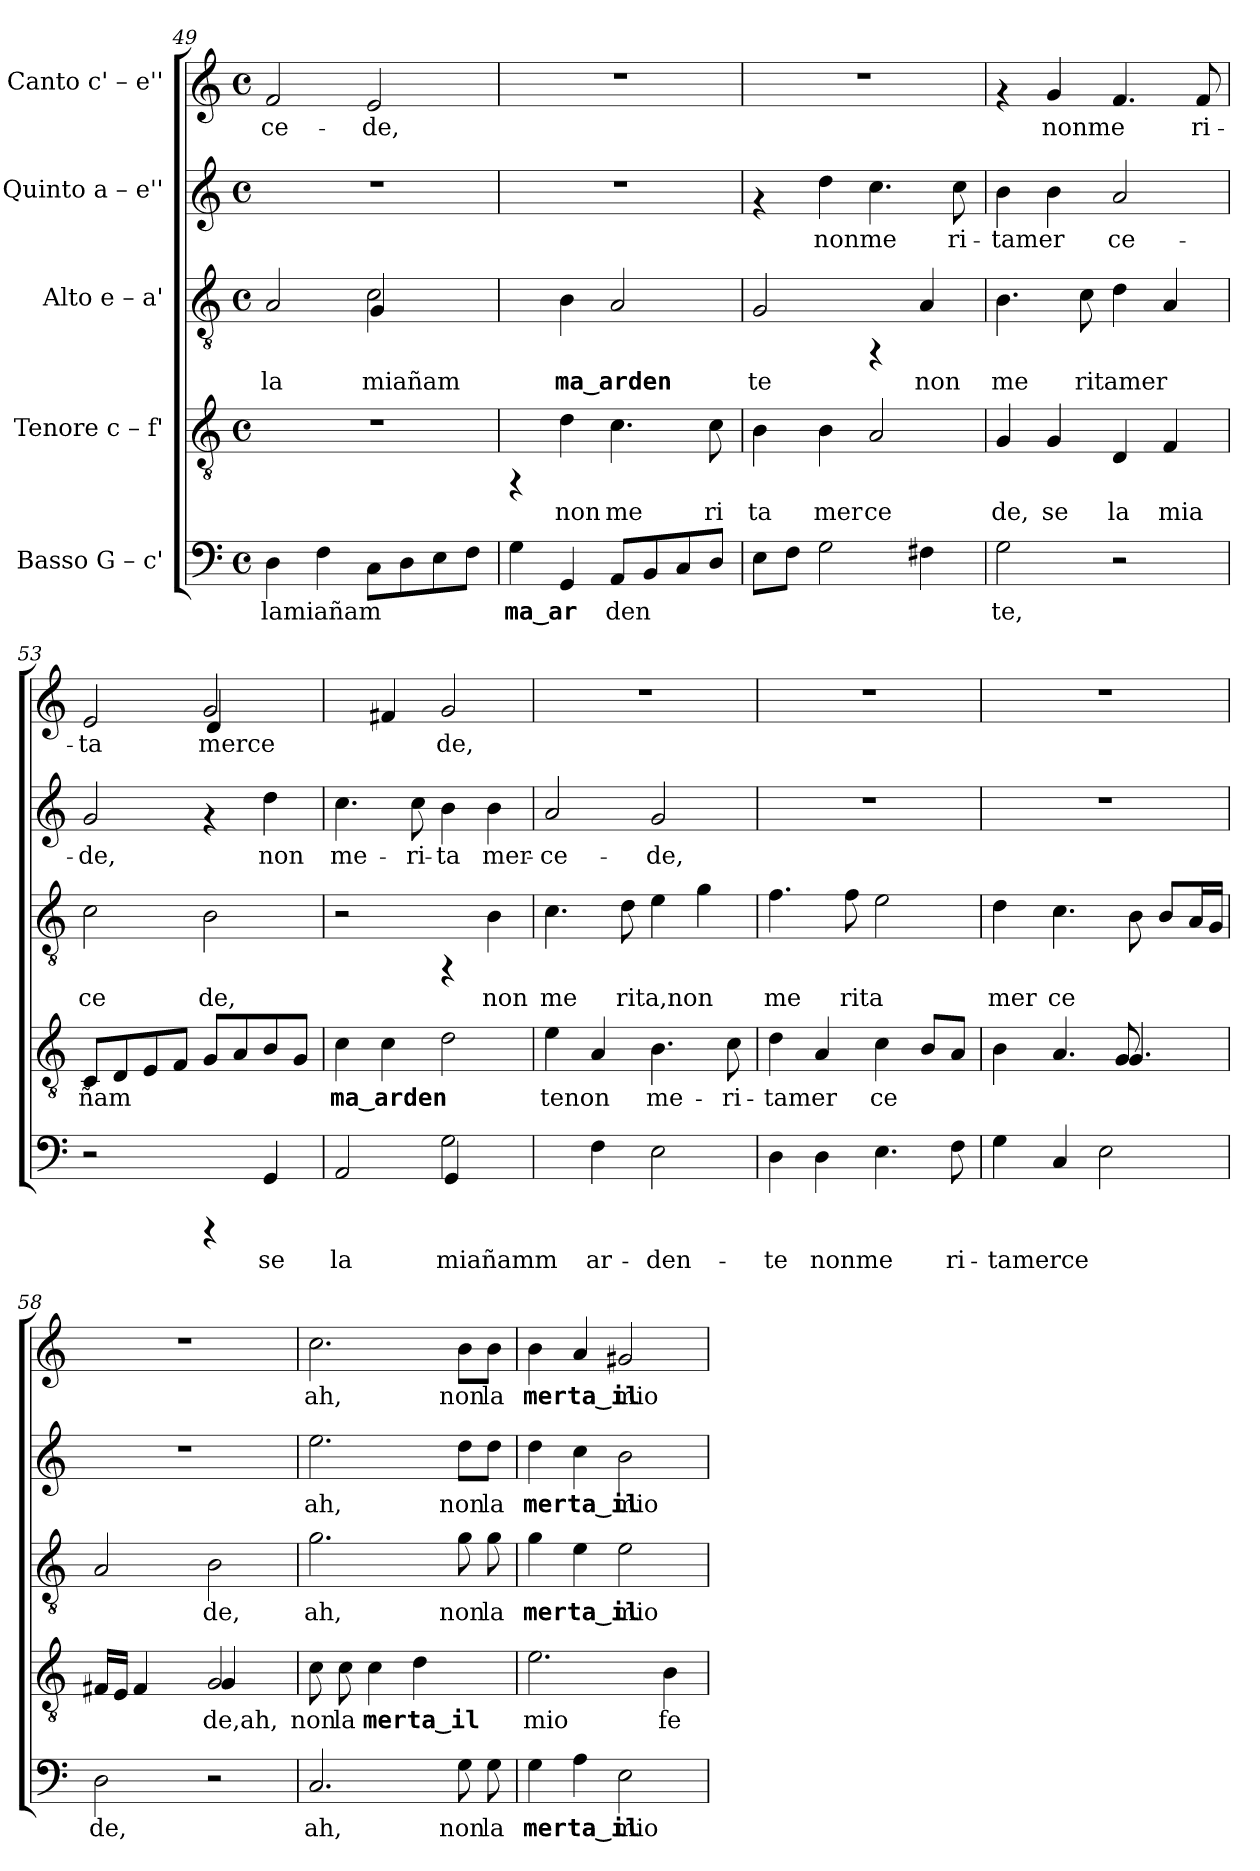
**kern	**text	**kern	**text	**kern	**text	**kern	**text	**kern	**text
*part5	*part5	*part4	*part4	*part3	*part3	*part2	*part2	*part1	*part1
*staff5	*staff5	*staff4	*staff4	*staff3	*staff3	*staff2	*staff2	*staff1	*staff1
*I"Basso  G – c'	*	*I"Tenore  c – f'	*	*I"Alto  e – a'	*	*I"Quinto  a – e''	*	*I"Canto  c' – e''	*
*clefF4	*	*clefGv2	*	*clefGv2	*	*clefG2	*	*clefG2	*
*k[]	*	*k[]	*	*k[]	*	*k[]	*	*k[]	*
*C:	*	*C:	*	*C:	*	*C:	*	*C:	*
*M4/4	*	*M4/4	*	*M4/4	*	*M4/4	*	*M4/4	*
*met(c)	*	*met(c)	*	*met(c)	*	*met(c)	*	*met(c)	*
=49	=49	=49	=49	=49	=49	=49	=49	=49	=49
!	!LO:LY:b:rj	!	!	!	!LO:LY:b:rj	!	!	!	!LO:LY:b:rj
*	*	*	*	*^	*	*	*	*	*
4D\	lamiañam	1r	.	2A/	2ryy	la	1r	.	2f/	-ce-
!	!LO:LY:b:rj	!	!	!	!	!	!	!	!	!
4F\	.	.	.	.	.	.	.	.	.	.
!	!LO:LY:b:rj	!	!	!	!	!LO:LY:b:rj	!	!	!	!LO:LY:b:rj
8C\L	.	.	.	2c\	4G/	miañam	.	.	2e/	-de,
!	!LO:LY:b:rj	!	!	!	!	!	!	!	!	!
8D\	.	.	.	.	.	.	.	.	.	.
!	!LO:LY:b:rj	!	!	!	!	!	!	!	!	!
8E\	.	.	.	.	4ryy	.	.	.	.	.
!	!LO:LY:b:rj	!	!	!	!	!	!	!	!	!
8F\J	.	.	.	.	.	.	.	.	.	.
*	*	*	*	*v	*v	*	*	*	*	*
=50	=50	=50	=50	=50	=50	=50	=50	=50	=50
!	!LO:LY:b:rj	!	!	!	!	!	!	!	!
4G\	ma‿ar	4rFF	.	4ryy	.	1r	.	1r	.
!	!LO:LY:b:rj	!	!LO:LY:b:rj	!	!LO:LY:b:rj	!	!	!	!
4GG/	.	4d\	non	4B\	ma‿arden	.	.	.	.
!	!LO:LY:b:rj	!	!LO:LY:b:rj	!	!LO:LY:b:rj	!	!	!	!
8AA/L	den	4.c\	me	2A/	.	.	.	.	.
!	!LO:LY:b:rj	!	!	!	!	!	!	!	!
8BB/	.	.	.	.	.	.	.	.	.
!	!LO:LY:b:rj	!	!	!	!	!	!	!	!
8C/	.	.	.	.	.	.	.	.	.
!	!LO:LY:b:rj	!	!LO:LY:b:rj	!	!	!	!	!	!
8D/J	.	8c\	ri	.	.	.	.	.	.
=51	=51	=51	=51	=51	=51	=51	=51	=51	=51
!	!LO:LY:b:rj	!	!LO:LY:b:rj	!	!LO:LY:b:rj	!	!	!	!
8E\L	.	4B\	ta	2G/	te	4rf	.	1r	.
!	!LO:LY:b:rj	!	!	!	!	!	!	!	!
8F\J	.	.	.	.	.	.	.	.	.
!	!LO:LY:b:rj	!	!LO:LY:b:rj	!	!	!	!LO:LY:b:rj	!	!
2G\	.	4B\	mer	.	.	4dd\	nonme-	.	.
!	!	!	!LO:LY:b:rj	!	!	!	!LO:LY:b:rj	!	!
.	.	2A/	ce	4rFF	.	4.cc\	--	.	.
!	!LO:LY:b:rj	!	!	!	!LO:LY:b:rj	!	!	!	!
4F#X\	.	.	.	4A/	non	.	.	.	.
!	!	!	!	!	!	!	!LO:LY:b:rj	!	!
.	.	.	.	.	.	8cc\	-ri-	.	.
=52	=52	=52	=52	=52	=52	=52	=52	=52	=52
!	!LO:LY:b:rj	!	!LO:LY:b:rj	!	!LO:LY:b:rj	!	!LO:LY:b:rj	!	!
2G\	te,	4G/	de,	4.B\	me	4b\	-tamer-	4rf	.
!	!	!	!LO:LY:b:rj	!	!	!	!LO:LY:b:rj	!	!LO:LY:b:rj
.	.	4G/	se	.	.	4b\	--	4g/	nonme-
!	!	!	!	!	!LO:LY:b:rj	!	!	!	!
.	.	.	.	8c\	ritamer	.	.	.	.
!	!	!	!LO:LY:b:rj	!	!LO:LY:b:rj	!	!LO:LY:b:rj	!	!LO:LY:b:rj
2r	.	4D/	la	4d\	.	2a/	-ce-	4.f/	--
!	!	!	!LO:LY:b:rj	!	!LO:LY:b:rj	!	!	!	!
.	.	4F/	mia	4A/	.	.	.	.	.
!	!	!	!	!	!	!	!	!	!LO:LY:b:rj
.	.	.	.	.	.	.	.	8f/	-ri-
!!LO:LB:g=z
=53	=53	=53	=53	=53	=53	=53	=53	=53	=53
!	!	!	!LO:LY:b:rj	!	!LO:LY:b:rj	!	!LO:LY:b:rj	!	!LO:LY:b:rj
*	*	*	*	*	*	*	*	*^	*
2r	.	8C/L	ñam-	2c\	ce	2g/	-de,	2e/	2ryy	-ta
!	!	!	!LO:LY:b:rj	!	!	!	!	!	!	!
.	.	8D/	--	.	.	.	.	.	.	.
!	!	!	!LO:LY:b:rj	!	!	!	!	!	!	!
.	.	8E/	--	.	.	.	.	.	.	.
!	!	!	!LO:LY:b:rj	!	!	!	!	!	!	!
.	.	8F/J	--	.	.	.	.	.	.	.
!	!	!	!LO:LY:b:rj	!	!LO:LY:b:rj	!	!	!	!	!LO:LY:b:rj
4rCCC	.	8G/L	--	2B\	de,	4rf	.	2g/	4d/	merce
!	!	!	!LO:LY:b:rj	!	!	!	!	!	!	!
.	.	8A/	--	.	.	.	.	.	.	.
!	!LO:LY:b:rj	!	!LO:LY:b:rj	!	!	!	!LO:LY:b:rj	!	!	!
4GG/	se	8B/	--	.	.	4dd\	non	.	4ryy	.
!	!	!	!LO:LY:b:rj	!	!	!	!	!	!	!
.	.	8G/J	--	.	.	.	.	.	.	.
*	*	*	*	*	*	*	*	*v	*v	*
=54	=54	=54	=54	=54	=54	=54	=54	=54	=54
!	!LO:LY:b:rj	!	!LO:LY:b:rj	!	!	!	!LO:LY:b:rj	!	!
*^	*	*	*	*	*	*	*	*	*
2AA/	2ryy	la	4c\	-ma‿arden-	2r	.	4.cc\	me-	4ryy	.
!	!	!	!	!LO:LY:b:rj	!	!	!	!	!	!LO:LY:b:rj
.	.	.	4c\	--	.	.	.	.	4f#X/	.
!	!	!	!	!	!	!	!	!LO:LY:b:rj	!	!
.	.	.	.	.	.	.	8cc\	-ri-	.	.
!	!	!LO:LY:b:rj	!	!LO:LY:b:rj	!	!	!	!LO:LY:b:rj	!	!LO:LY:b:rj
2G\	4GG/	miañamm	2d\	--	4rFF	.	4b\	-ta	2g/	de,
!	!	!	!	!	!	!LO:LY:b:rj	!	!LO:LY:b:rj	!	!
.	4ryy	.	.	.	4B\	non	4b\	mer-	.	.
=55	=55	=55	=55	=55	=55	=55	=55	=55	=55	=55
!	!	!	!	!LO:LY:b:rj	!	!LO:LY:b:rj	!	!LO:LY:b:rj	!	!
*v	*v	*	*	*	*	*	*	*	*	*
4ryy	.	4e\	-tenon	4.c\	me	2a/	-ce-	1r	.
!	!LO:LY:b:rj	!	!LO:LY:b:rj	!	!	!	!	!	!
4F\	ar-	4A/	.	.	.	.	.	.	.
!	!	!	!	!	!LO:LY:b:rj	!	!	!	!
.	.	.	.	8d\	rita,non	.	.	.	.
!	!LO:LY:b:rj	!	!LO:LY:b:rj	!	!LO:LY:b:rj	!	!LO:LY:b:rj	!	!
2E\	-den-	4.B\	me-	4e\	.	2g/	-de,	.	.
!	!	!	!	!	!LO:LY:b:rj	!	!	!	!
.	.	.	.	4g\	.	.	.	.	.
!	!	!	!LO:LY:b:rj	!	!	!	!	!	!
.	.	8c\	-ri-	.	.	.	.	.	.
=56	=56	=56	=56	=56	=56	=56	=56	=56	=56
!	!LO:LY:b:rj	!	!LO:LY:b:rj	!	!LO:LY:b:rj	!	!	!	!
4D\	-te	4d\	-tamer-	4.f\	me	1r	.	1r	.
!	!LO:LY:b:rj	!	!LO:LY:b:rj	!	!	!	!	!	!
4D\	nonme-	4A/	--	.	.	.	.	.	.
!	!	!	!	!	!LO:LY:b:rj	!	!	!	!
.	.	.	.	8f\	rita	.	.	.	.
!	!LO:LY:b:rj	!	!LO:LY:b:rj	!	!LO:LY:b:rj	!	!	!	!
4.E\	--	4c\	-ce-	2e\	.	.	.	.	.
!	!	!	!LO:LY:b:rj	!	!	!	!	!	!
.	.	8B/L	--	.	.	.	.	.	.
!	!LO:LY:b:rj	!	!LO:LY:b:rj	!	!	!	!	!	!
8F\	-ri-	8A/J	--	.	.	.	.	.	.
=57	=57	=57	=57	=57	=57	=57	=57	=57	=57
!	!LO:LY:b:rj	!	!LO:LY:b:rj	!	!LO:LY:b:rj	!	!	!	!
*	*	*^	*	*	*	*	*	*	*
4G\	-tamerce-	4B\	8ryy	--	4d\	mer	1r	.	1r	.
!	!LO:LY:b:rj	!	!	!LO:LY:b:rj	!	!LO:LY:b:rj	!	!	!	!
*	*	*v	*v	*	*	*	*	*	*	*
4C/	--	4.A/	--	4.c\	ce	.	.	.	.
!	!LO:LY:b:rj	!	!	!	!	!	!	!	!
2E\	--	.	.	.	.	.	.	.	.
*	*	*^	*	*	*	*	*	*	*
!	!	!	!	!LO:LY:b:rj	!	!LO:LY:b:rj	!	!	!	!
.	.	4.G/	8G/	--	8B\	.	.	.	.	.
!	!	!	!	!	!	!LO:LY:b:rj	!	!	!	!
.	.	.	4ryy	.	8B/L	.	.	.	.	.
!	!	!	!	!	!	!LO:LY:b:rj	!	!	!	!
.	.	.	.	.	16A/	.	.	.	.	.
!	!	!	!	!	!	!LO:LY:b:rj	!	!	!	!
.	.	.	.	.	16G/J	.	.	.	.	.
=58	=58	=58	=58	=58	=58	=58	=58	=58	=58	=58
!	!LO:LY:b:rj	!	!	!LO:LY:b:rj	!	!LO:LY:b:rj	!	!	!	!
2D\	-de,	16F#X/L	2ryy	--	2A/	.	1r	.	1r	.
!	!	!	!	!LO:LY:b:rj	!	!	!	!	!	!
.	.	16E/J	.	--	.	.	.	.	.	.
!	!	!	!	!LO:LY:b:rj	!	!	!	!	!	!
.	.	4F#/	.	--	.	.	.	.	.	.
.	.	8ryy	.	.	.	.	.	.	.	.
!	!	!	!	!LO:LY:b:rj	!	!LO:LY:b:rj	!	!	!	!
2r	.	2G/	4G/	-de,ah,	2B\	de,	.	.	.	.
.	.	.	4ryy	.	.	.	.	.	.	.
!!LO:PB:g=z
=59	=59	=59	=59	=59	=59	=59	=59	=59	=59	=59
!	!LO:LY:b:rj	!	!	!LO:LY:b:rj	!	!LO:LY:b:rj	!	!LO:LY:b:rj	!	!LO:LY:b:rj
*	*	*v	*v	*	*	*	*	*	*	*
2.C/	ah,	8c\	non	2.g\	ah,	2.ee\	ah,	2.cc\	ah,
!	!	!	!LO:LY:b:rj	!	!	!	!	!	!
.	.	8c\	la	.	.	.	.	.	.
!	!	!	!LO:LY:b:rj	!	!	!	!	!	!
.	.	4c\	merta‿il	.	.	.	.	.	.
!	!	!	!LO:LY:b:rj	!	!	!	!	!	!
.	.	4d\	.	.	.	.	.	.	.
!	!LO:LY:b:rj	!	!	!	!LO:LY:b:rj	!	!LO:LY:b:rj	!	!LO:LY:b:rj
8G\	non	4ryy	.	8g\	non	8dd\L	non	8b\L	non
!	!LO:LY:b:rj	!	!	!	!LO:LY:b:rj	!	!LO:LY:b:rj	!	!LO:LY:b:rj
8G\	la	.	.	8g\	la	8dd\J	la	8b\J	la
=60	=60	=60	=60	=60	=60	=60	=60	=60	=60
!	!LO:LY:b:rj	!	!LO:LY:b:rj	!	!LO:LY:b:rj	!	!LO:LY:b:rj	!	!LO:LY:b:rj
4G\	merta‿il	2.e\	mio	4g\	merta‿il	4dd\	merta‿il	4b\	merta‿il
!	!LO:LY:b:rj	!	!	!	!LO:LY:b:rj	!	!LO:LY:b:rj	!	!LO:LY:b:rj
4A\	.	.	.	4e\	.	4cc\	.	4a/	.
!	!LO:LY:b:rj	!	!	!	!LO:LY:b:rj	!	!LO:LY:b:rj	!	!LO:LY:b:rj
2E\	mio	.	.	2e\	mio	2b\	mio	2g#X/	mio
!	!	!	!LO:LY:b:rj	!	!	!	!	!	!
.	.	4B\	fe	.	.	.	.	.	.
=	=	=	=	=	=	=	=	=	=
*-	*-	*-	*-	*-	*-	*-	*-	*-	*-
